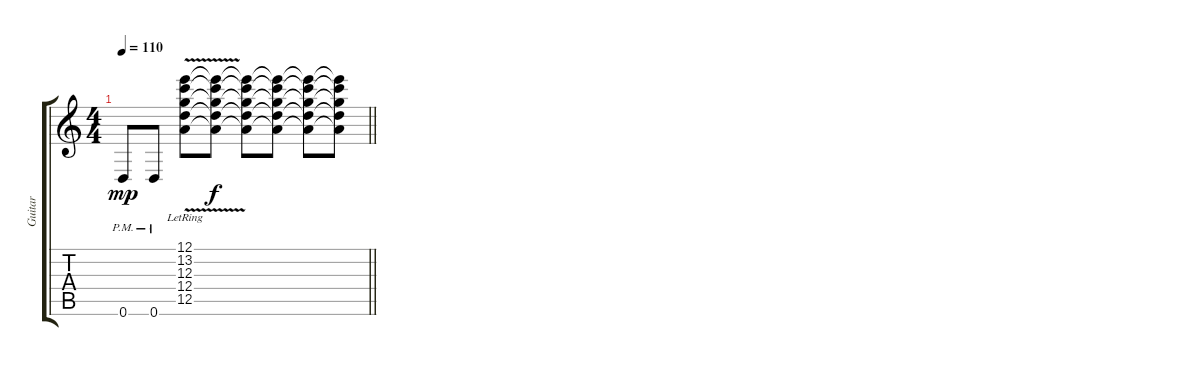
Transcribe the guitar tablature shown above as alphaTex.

\track ("Guitar" "Guitar") {instrument acousticguitarsteel}
\staff {score tabs}
\tuning (E4 B3 G3 D3 A2 D2) {hide}
\ts (4 4)
\tempo 110
\clef g2
\barLineRight lightlight
\ks c
0.6{pm}.8{dy mp} 0.6{pm}.8 (12.1{v lr} 13.2 12.3 12.4 12.5).8 (12.1{t} 13.2{t} 12.3{t} 12.4{t} 12.5{t}).8{dy f} (12.1{t} 13.2{t} 12.3{t} 12.4{t} 12.5{t}).8 (12.1{t} 13.2{t} 12.3{t} 12.4{t} 12.5{t}).8 (12.1{t} 13.2{t} 12.3{t} 12.4{t} 12.5{t}).8 (12.1{t} 13.2{t} 12.3{t} 12.4{t} 12.5{t}).8
